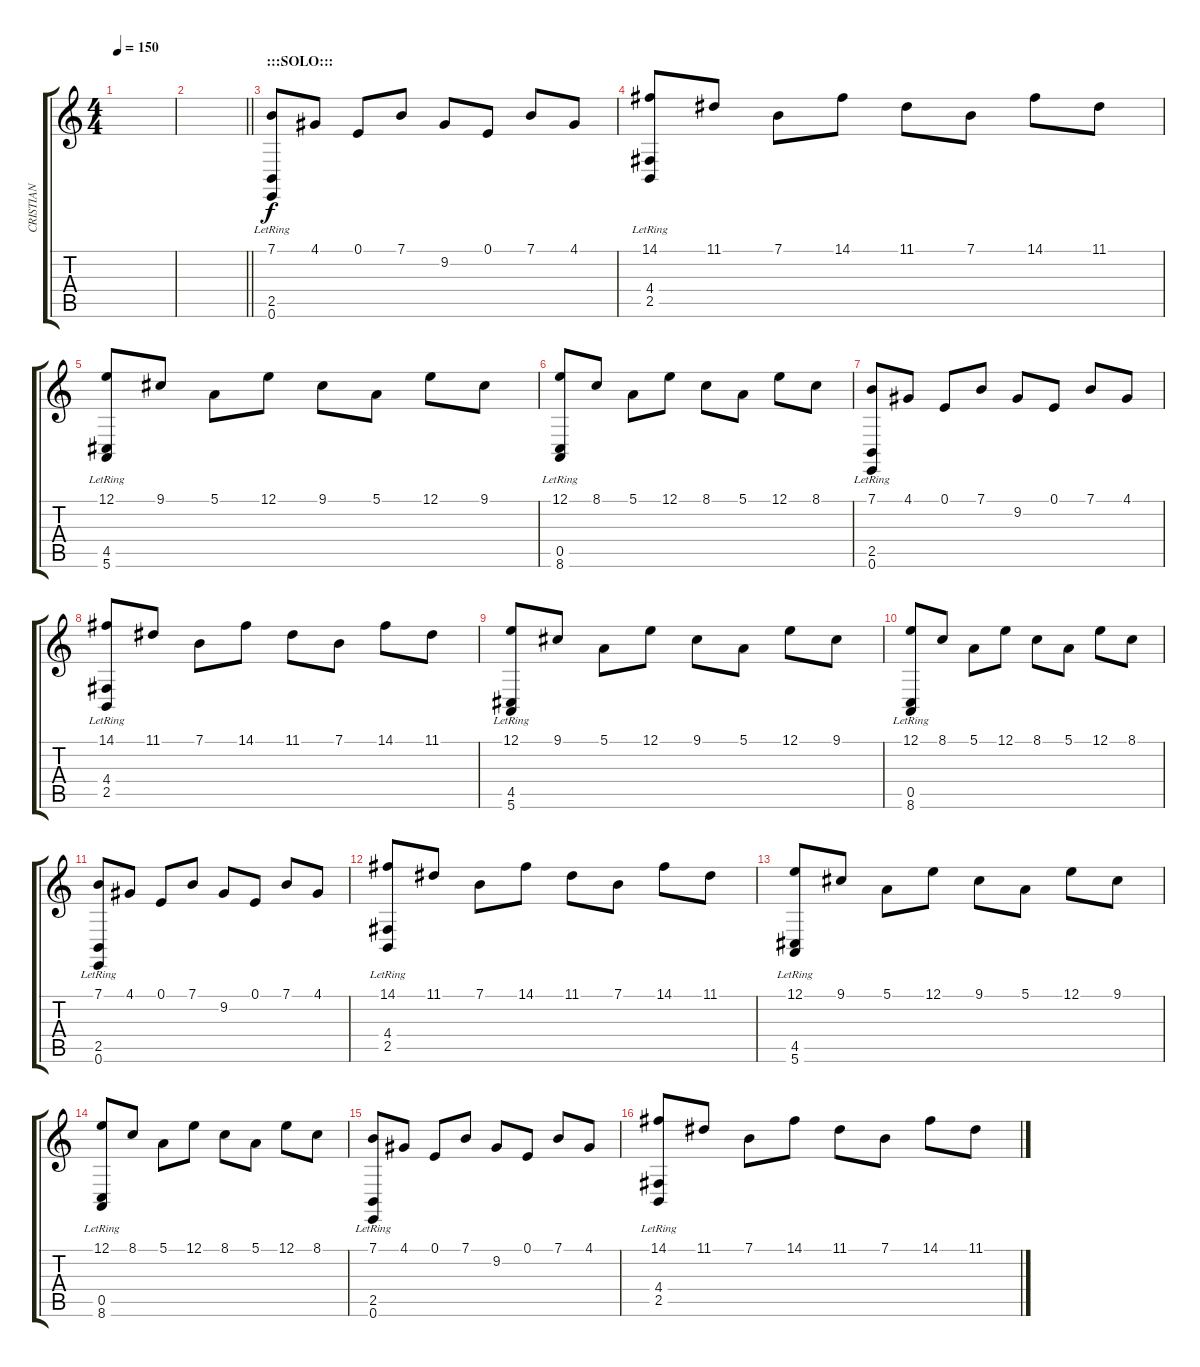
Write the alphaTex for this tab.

\track ("CRISTIAN" "CRISTIAN") {instrument electricgrandpiano}
\staff {score tabs}
\tuning (E4 B3 G3 D3 A2 E2) {hide}
\ts (4 4)
\tempo 150
\clef g2
\ks c
|
\barLineRight lightlight
|
\section ("" ":::SOLO:::")
(7.1{lr} 2.5{lr} 0.6{lr}).8 4.1.8 0.1.8 7.1.8 9.2.8 0.1.8 7.1.8 4.1.8 |
(14.1{lr} 4.4{lr} 2.5{lr}).8 11.1.8 7.1.8 14.1.8 11.1.8 7.1.8 14.1.8 11.1.8 |
(12.1{lr} 4.5{lr} 5.6{lr}).8 9.1.8 5.1.8 12.1.8 9.1.8 5.1.8 12.1.8 9.1.8 |
(12.1{lr} 0.5{lr} 8.6{lr}).8 8.1.8 5.1.8 12.1.8 8.1.8 5.1.8 12.1.8 8.1.8 |
(7.1{lr} 2.5{lr} 0.6{lr}).8 4.1.8 0.1.8 7.1.8 9.2.8 0.1.8 7.1.8 4.1.8 |
(14.1{lr} 4.4{lr} 2.5{lr}).8 11.1.8 7.1.8 14.1.8 11.1.8 7.1.8 14.1.8 11.1.8 |
(12.1{lr} 4.5{lr} 5.6{lr}).8 9.1.8 5.1.8 12.1.8 9.1.8 5.1.8 12.1.8 9.1.8 |
(12.1{lr} 0.5{lr} 8.6{lr}).8 8.1.8 5.1.8 12.1.8 8.1.8 5.1.8 12.1.8 8.1.8 |
(7.1{lr} 2.5{lr} 0.6{lr}).8 4.1.8 0.1.8 7.1.8 9.2.8 0.1.8 7.1.8 4.1.8 |
(14.1{lr} 4.4{lr} 2.5{lr}).8 11.1.8 7.1.8 14.1.8 11.1.8 7.1.8 14.1.8 11.1.8 |
(12.1{lr} 4.5{lr} 5.6{lr}).8 9.1.8 5.1.8 12.1.8 9.1.8 5.1.8 12.1.8 9.1.8 |
(12.1{lr} 0.5{lr} 8.6{lr}).8 8.1.8 5.1.8 12.1.8 8.1.8 5.1.8 12.1.8 8.1.8 |
(7.1{lr} 2.5{lr} 0.6{lr}).8 4.1.8 0.1.8 7.1.8 9.2.8 0.1.8 7.1.8 4.1.8 |
(14.1{lr} 4.4{lr} 2.5{lr}).8 11.1.8 7.1.8 14.1.8 11.1.8 7.1.8 14.1.8 11.1.8
